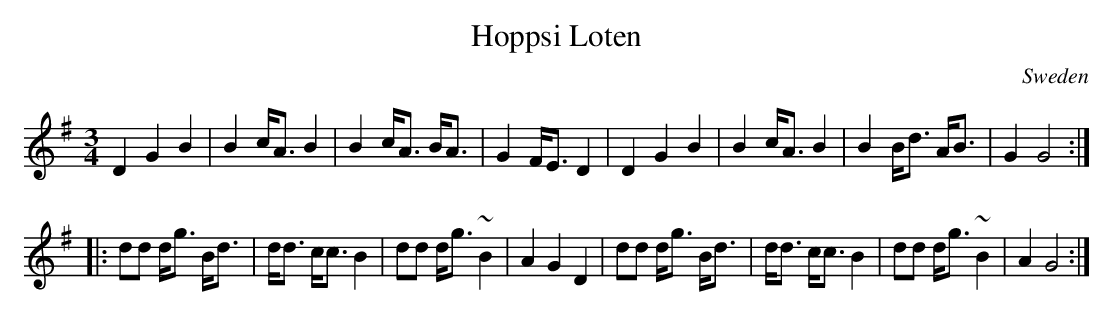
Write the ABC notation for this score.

X:1
T:Hoppsi Loten
L:1/8
M:3/4
O:Sweden
K:G major
D2G2B2 | B2 c<A B2 | B2c<A B<A | G2 F<E D2 |\
D2G2B2 | B2 c<A B2 | B2 B<d A<B |G2 G4 ::
dd d<g B<d | d<d c<c B2 | dd d<g ~B2 | A2G2D2 |\
dd d<g B<d | d<d c<c B2 | dd d<g~B2 | A2G4 :|
